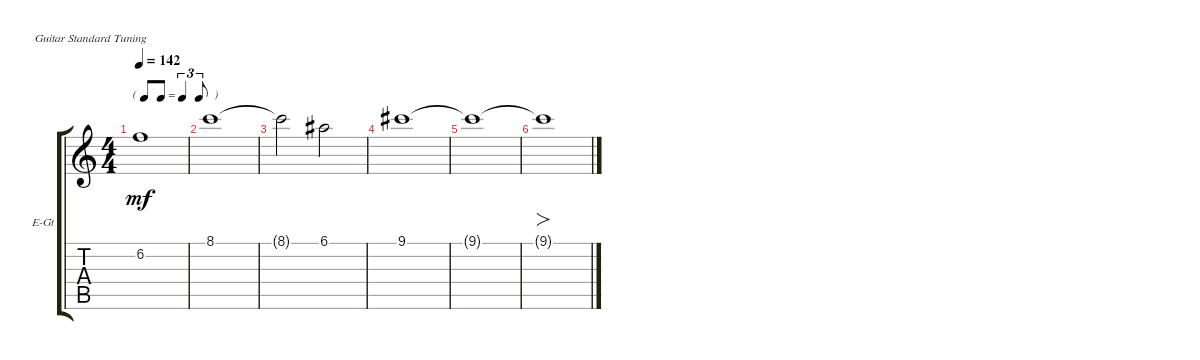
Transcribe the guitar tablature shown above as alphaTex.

\defaultSystemsLayout 4
\bracketExtendMode groupsimilarinstruments
\firstSystemTrackNameOrientation horizontal
\otherSystemsTrackNameOrientation horizontal
\track ("Piano imitation Guitar" "E-Gt") {instrument overdrivenguitar}
\staff {score tabs}
\tuning (E4 B3 G3 D3 A2 E2)
\ts (4 4)
\tf triplet8th
\tempo 142
\clef g2
\ks c
6.2{t}.1{dy mf} |
8.1.1 |
8.1{t}.2 6.1.2 |
9.1.1 |
9.1{t}.1 |
9.1{t}.1{fo}
